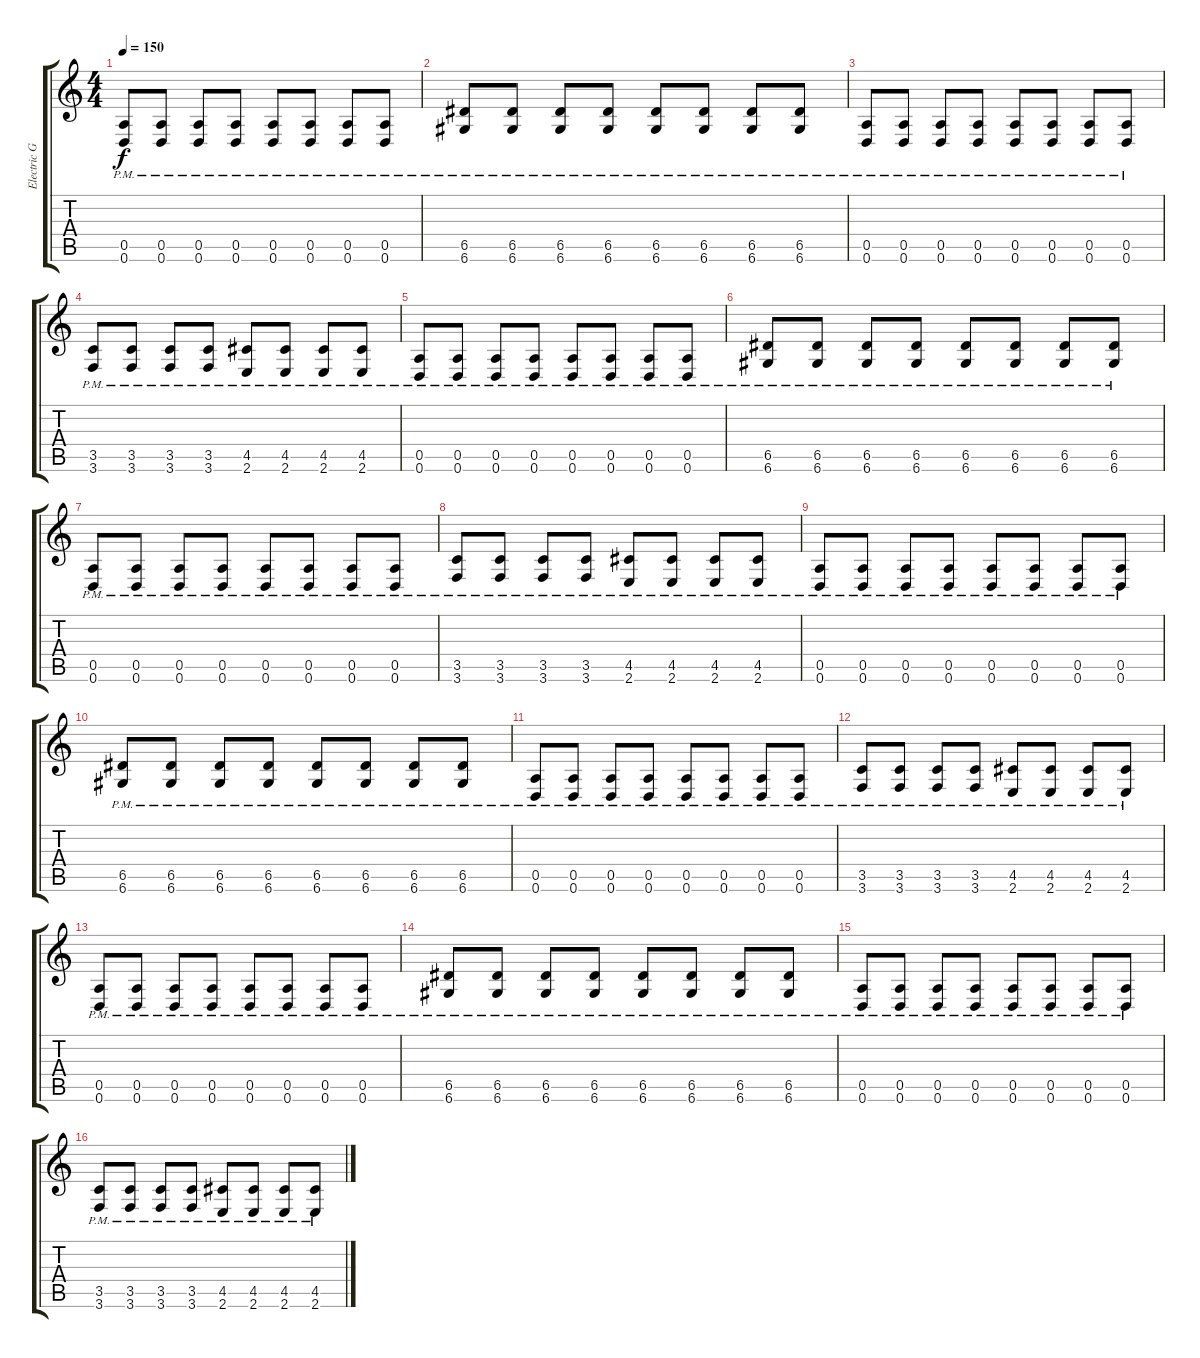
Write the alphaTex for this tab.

\track ("Electric Guitar" "Electric G") {instrument distortionguitar}
\staff {score tabs}
\tuning (E4 B3 G3 D3 A2 D2) {hide}
\ts (4 4)
\tempo 150
\clef g2
\ks c
(0.5{pm} 0.6{pm}).8{dy f} (0.5{pm} 0.6{pm}).8 (0.5{pm} 0.6{pm}).8 (0.5{pm} 0.6{pm}).8 (0.5{pm} 0.6{pm}).8 (0.5{pm} 0.6{pm}).8 (0.5{pm} 0.6{pm}).8 (0.5{pm} 0.6{pm}).8 |
(6.5{pm} 6.6{pm}).8 (6.5{pm} 6.6{pm}).8 (6.5{pm} 6.6{pm}).8 (6.5{pm} 6.6{pm}).8 (6.5{pm} 6.6{pm}).8 (6.5{pm} 6.6{pm}).8 (6.5{pm} 6.6{pm}).8 (6.5{pm} 6.6{pm}).8 |
(0.5{pm} 0.6{pm}).8 (0.5{pm} 0.6{pm}).8 (0.5{pm} 0.6{pm}).8 (0.5{pm} 0.6{pm}).8 (0.5{pm} 0.6{pm}).8 (0.5{pm} 0.6{pm}).8 (0.5{pm} 0.6{pm}).8 (0.5{pm} 0.6{pm}).8 |
(3.5{pm} 3.6{pm}).8 (3.5{pm} 3.6{pm}).8 (3.5{pm} 3.6{pm}).8 (3.5{pm} 3.6{pm}).8 (4.5{pm} 2.6{pm}).8 (4.5{pm} 2.6{pm}).8 (4.5{pm} 2.6{pm}).8 (4.5{pm} 2.6{pm}).8 |
(0.5{pm} 0.6{pm}).8 (0.5{pm} 0.6{pm}).8 (0.5{pm} 0.6{pm}).8 (0.5{pm} 0.6{pm}).8 (0.5{pm} 0.6{pm}).8 (0.5{pm} 0.6{pm}).8 (0.5{pm} 0.6{pm}).8 (0.5{pm} 0.6{pm}).8 |
(6.5{pm} 6.6{pm}).8 (6.5{pm} 6.6{pm}).8 (6.5{pm} 6.6{pm}).8 (6.5{pm} 6.6{pm}).8 (6.5{pm} 6.6{pm}).8 (6.5{pm} 6.6{pm}).8 (6.5{pm} 6.6{pm}).8 (6.5{pm} 6.6{pm}).8 |
(0.5{pm} 0.6{pm}).8 (0.5{pm} 0.6{pm}).8 (0.5{pm} 0.6{pm}).8 (0.5{pm} 0.6{pm}).8 (0.5{pm} 0.6{pm}).8 (0.5{pm} 0.6{pm}).8 (0.5{pm} 0.6{pm}).8 (0.5{pm} 0.6{pm}).8 |
(3.5{pm} 3.6{pm}).8 (3.5{pm} 3.6{pm}).8 (3.5{pm} 3.6{pm}).8 (3.5{pm} 3.6{pm}).8 (4.5{pm} 2.6{pm}).8 (4.5{pm} 2.6{pm}).8 (4.5{pm} 2.6{pm}).8 (4.5{pm} 2.6{pm}).8 |
(0.5{pm} 0.6{pm}).8 (0.5{pm} 0.6{pm}).8 (0.5{pm} 0.6{pm}).8 (0.5{pm} 0.6{pm}).8 (0.5{pm} 0.6{pm}).8 (0.5{pm} 0.6{pm}).8 (0.5{pm} 0.6{pm}).8 (0.5{pm} 0.6{pm}).8 |
(6.5{pm} 6.6{pm}).8 (6.5{pm} 6.6{pm}).8 (6.5{pm} 6.6{pm}).8 (6.5{pm} 6.6{pm}).8 (6.5{pm} 6.6{pm}).8 (6.5{pm} 6.6{pm}).8 (6.5{pm} 6.6{pm}).8 (6.5{pm} 6.6{pm}).8 |
(0.5{pm} 0.6{pm}).8 (0.5{pm} 0.6{pm}).8 (0.5{pm} 0.6{pm}).8 (0.5{pm} 0.6{pm}).8 (0.5{pm} 0.6{pm}).8 (0.5{pm} 0.6{pm}).8 (0.5{pm} 0.6{pm}).8 (0.5{pm} 0.6{pm}).8 |
(3.5{pm} 3.6{pm}).8 (3.5{pm} 3.6{pm}).8 (3.5{pm} 3.6{pm}).8 (3.5{pm} 3.6{pm}).8 (4.5{pm} 2.6{pm}).8 (4.5{pm} 2.6{pm}).8 (4.5{pm} 2.6{pm}).8 (4.5{pm} 2.6{pm}).8 |
(0.5{pm} 0.6{pm}).8 (0.5{pm} 0.6{pm}).8 (0.5{pm} 0.6{pm}).8 (0.5{pm} 0.6{pm}).8 (0.5{pm} 0.6{pm}).8 (0.5{pm} 0.6{pm}).8 (0.5{pm} 0.6{pm}).8 (0.5{pm} 0.6{pm}).8 |
(6.5{pm} 6.6{pm}).8 (6.5{pm} 6.6{pm}).8 (6.5{pm} 6.6{pm}).8 (6.5{pm} 6.6{pm}).8 (6.5{pm} 6.6{pm}).8 (6.5{pm} 6.6{pm}).8 (6.5{pm} 6.6{pm}).8 (6.5{pm} 6.6{pm}).8 |
(0.5{pm} 0.6{pm}).8 (0.5{pm} 0.6{pm}).8 (0.5{pm} 0.6{pm}).8 (0.5{pm} 0.6{pm}).8 (0.5{pm} 0.6{pm}).8 (0.5{pm} 0.6{pm}).8 (0.5{pm} 0.6{pm}).8 (0.5{pm} 0.6{pm}).8 |
(3.5{pm} 3.6{pm}).8 (3.5{pm} 3.6{pm}).8 (3.5{pm} 3.6{pm}).8 (3.5{pm} 3.6{pm}).8 (4.5{pm} 2.6{pm}).8 (4.5{pm} 2.6{pm}).8 (4.5{pm} 2.6{pm}).8 (4.5{pm} 2.6{pm}).8
